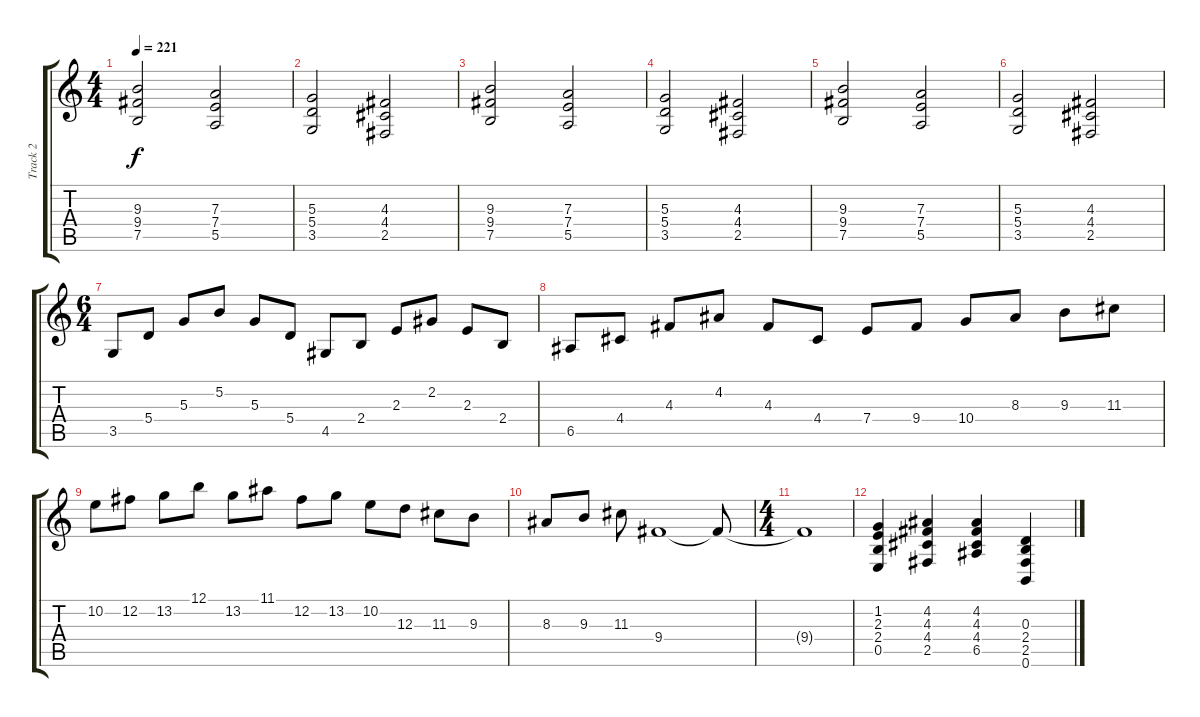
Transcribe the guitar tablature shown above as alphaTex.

\track ("Track 2" "Track 2") {instrument distortionguitar}
\staff {score tabs}
\tuning (B3 Gb3 D3 A2 E2 B1) {hide}
\ts (4 4)
\tempo 221
\clef g2
\ks c
(9.3 9.4 7.5).2{dy f} (7.3 7.4 5.5).2 |
(5.3 5.4 3.5).2 (4.3 4.4 2.5).2 |
(9.3 9.4 7.5).2 (7.3 7.4 5.5).2 |
(5.3 5.4 3.5).2 (4.3 4.4 2.5).2 |
(9.3 9.4 7.5).2 (7.3 7.4 5.5).2 |
(5.3 5.4 3.5).2 (4.3 4.4 2.5).2 |
\ts (6 4)
3.5.8 5.4.8 5.3.8 5.2.8 5.3.8 5.4.8 4.5.8 2.4.8 2.3.8 2.2.8 2.3.8 2.4.8 |
6.5.8 4.4.8 4.3.8 4.2.8 4.3.8 4.4.8 7.4.8 9.4.8 10.4.8 8.3.8 9.3.8 11.3.8 |
10.2.8 12.2.8 13.2.8 12.1.8 13.2.8 11.1.8 12.2.8 13.2.8 10.2.8 12.3.8 11.3.8 9.3.8 |
8.3.8 9.3.8 11.3.8 9.4.1 9.4{t}.8 |
\ts (4 4)
9.4{t}.1 |
(1.2 2.3 2.4 0.5).4 (4.2 4.3 4.4 2.5).4 (4.2 4.3 4.4 6.5).4 (0.3 2.4 2.5 0.6).4
